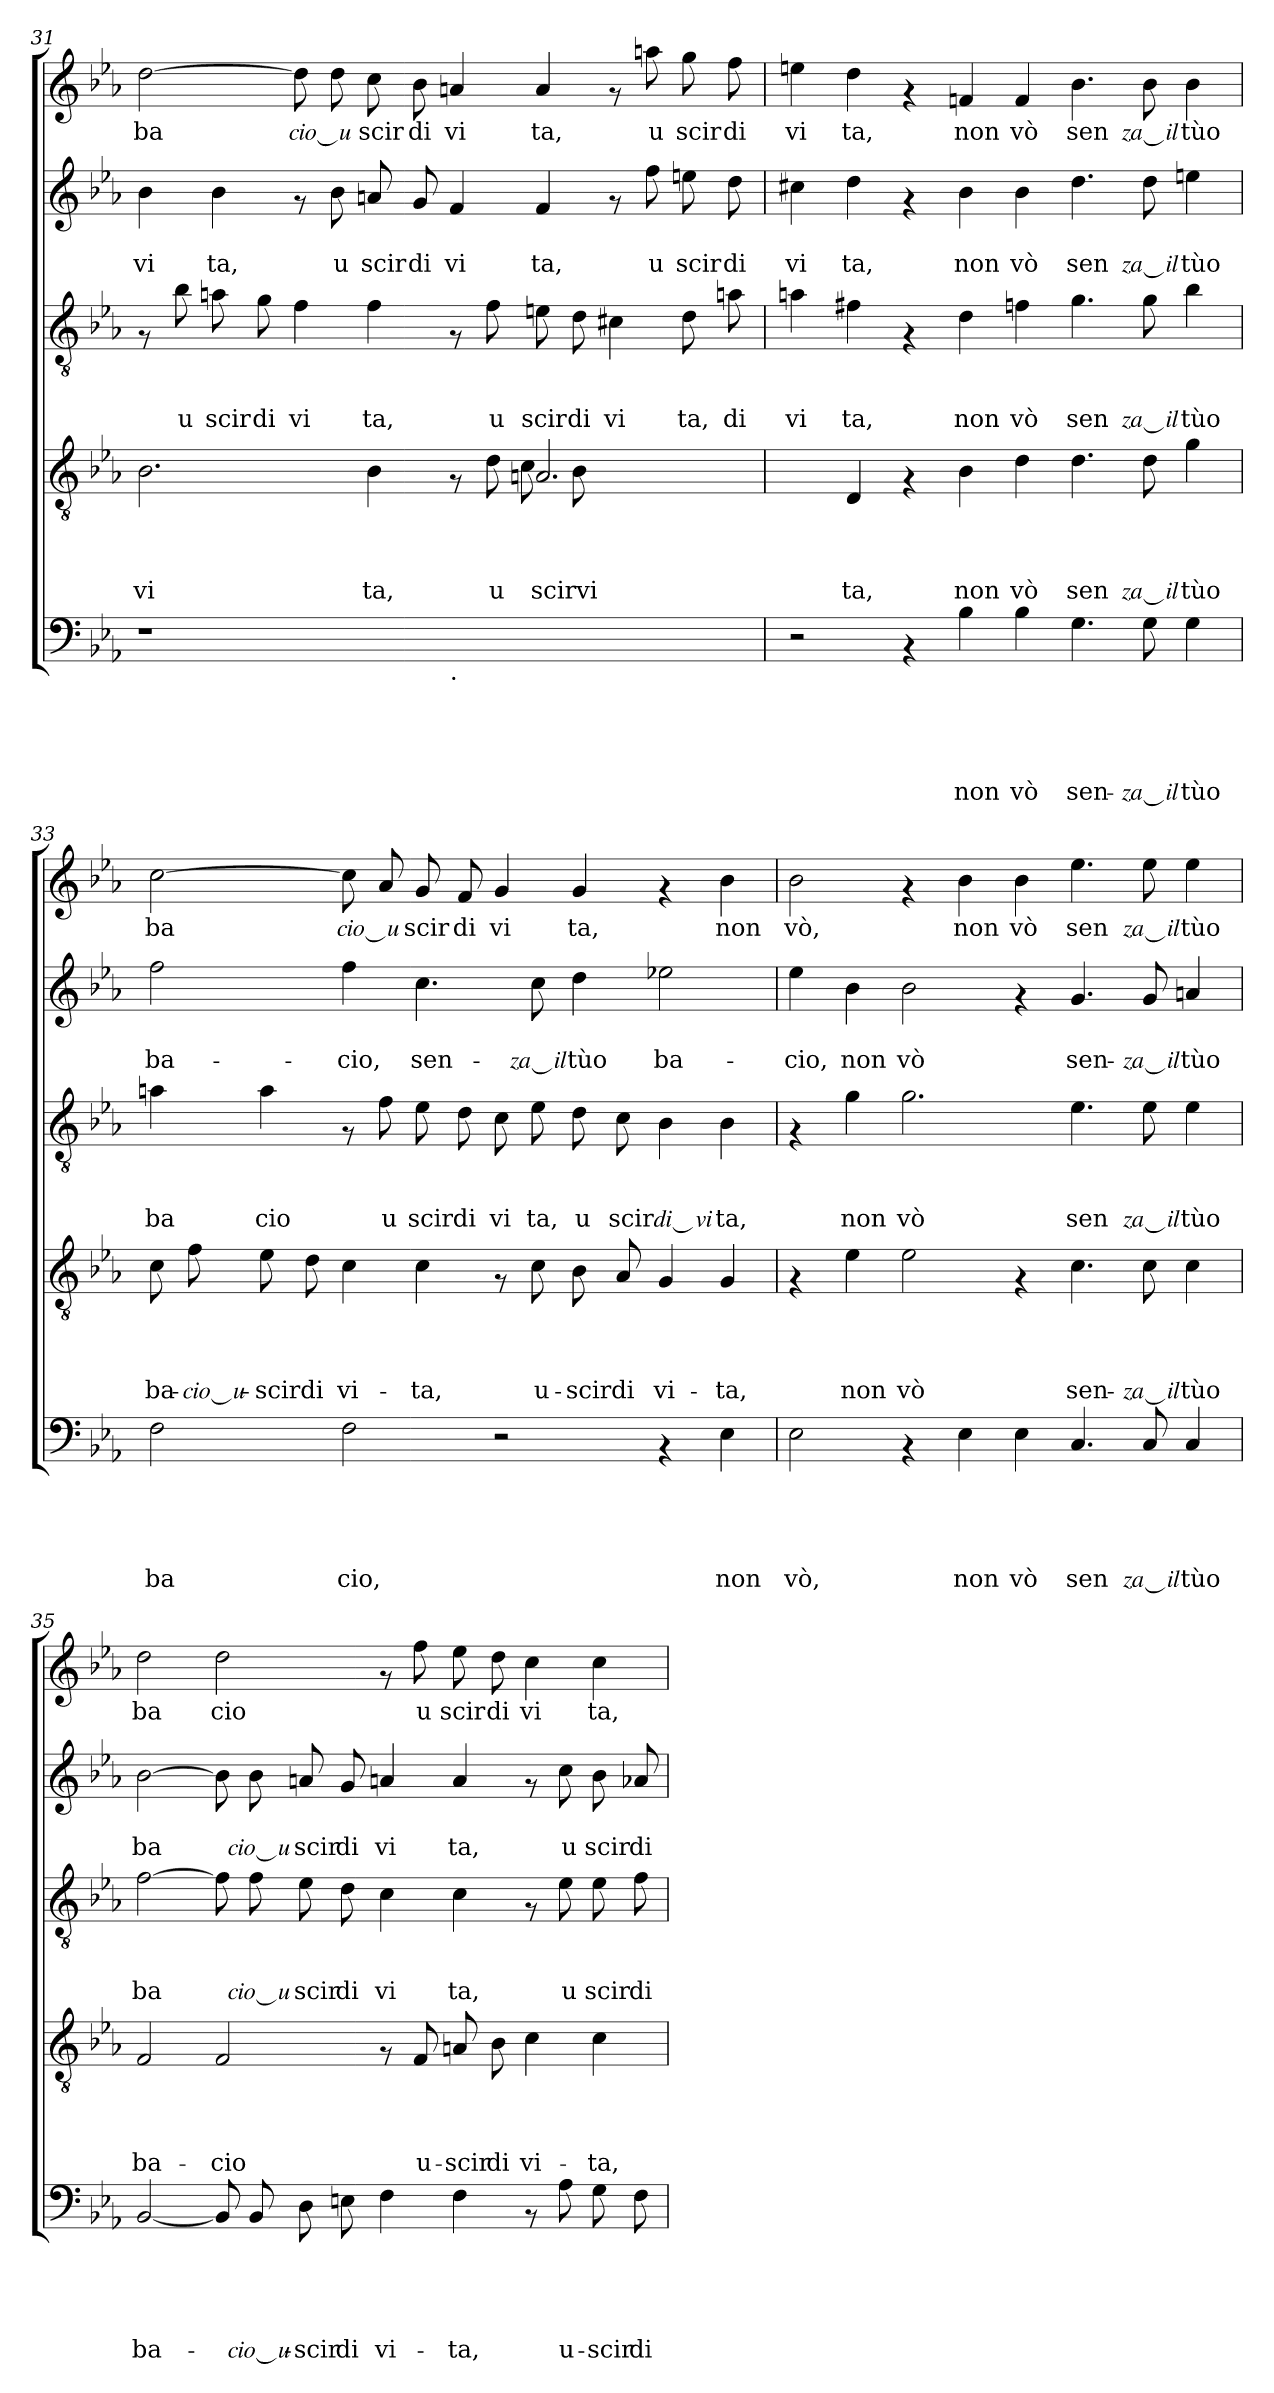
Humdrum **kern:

**kern	**text	**text	**text	**text	**text	**kern	**text	**text	**text	**text	**kern	**text	**text	**text	**kern	**text	**text	**kern	**text
*part5	*part5	*part5	*part5	*part5	*part5	*part4	*part4	*part4	*part4	*part4	*part3	*part3	*part3	*part3	*part2	*part2	*part2	*part1	*part1
*staff5	*staff5	*staff5	*staff5	*staff5	*staff5	*staff4	*staff4	*staff4	*staff4	*staff4	*staff3	*staff3	*staff3	*staff3	*staff2	*staff2	*staff2	*staff1	*staff1
!!LO:PB:g=z
*clefF4	*	*	*	*	*	*clefGv2	*	*	*	*	*clefGv2	*	*	*	*clefG2	*	*	*clefG2	*
*k[b-e-a-]	*	*	*	*	*	*k[b-e-a-]	*	*	*	*	*k[b-e-a-]	*	*	*	*k[b-e-a-]	*	*	*k[b-e-a-]	*
*E-:	*	*	*	*	*	*E-:	*	*	*	*	*E-:	*	*	*	*E-:	*	*	*E-:	*
=31	=31	=31	=31	=31	=31	=31	=31	=31	=31	=31	=31	=31	=31	=31	=31	=31	=31	=31	=31
!	!	!	!	!	!	!	!	!	!	!LO:LY:b	!	!	!	!	!	!	!LO:LY:b	!	!LO:LY:b
*	*	*	*	*	*	*^	*	*	*	*	*	*	*	*	*	*	*	*	*
1r	.	.	.	.	.	2.B-\	1ryy	.	.	.	vi	8rF	.	.	.	4b-\	.	vi	[>2dd\	ba
!	!	!	!	!	!	!	!	!	!	!	!	!	!	!	!LO:LY:b	!	!	!	!	!
.	.	.	.	.	.	.	.	.	.	.	.	8b-\	.	.	u	.	.	.	.	.
!	!	!	!	!	!	!	!	!	!	!	!	!	!	!	!LO:LY:b	!	!	!LO:LY:b	!	!
.	.	.	.	.	.	.	.	.	.	.	.	8an\	.	.	scir	4b-\	.	ta,	.	.
!	!	!	!	!	!	!	!	!	!	!	!	!	!	!	!LO:LY:b	!	!	!	!	!
.	.	.	.	.	.	.	.	.	.	.	.	8g\	.	.	di	.	.	.	.	.
!	!	!	!	!	!	!	!	!	!	!	!	!	!	!	!LO:LY:b	!	!	!	!	!LO:LY:b
.	.	.	.	.	.	.	.	.	.	.	.	4f\	.	.	vi	8rf	.	.	8dd\]	cio‿u
!	!	!	!	!	!	!	!	!	!	!	!	!	!	!	!	!	!	!LO:LY:b	!	!
.	.	.	.	.	.	.	.	.	.	.	.	.	.	.	.	8b-\	.	u	8dd\	.
!	!	!	!	!	!	!	!	!	!	!	!LO:LY:b	!	!	!	!LO:LY:b	!	!	!LO:LY:b	!	!LO:LY:b
.	.	.	.	.	.	4B-\	.	.	.	.	ta,	4f\	.	.	ta,	8an/	.	scir	8cc\	scir
!	!	!	!	!	!	!	!	!	!	!	!	!	!	!	!	!	!	!LO:LY:b	!	!LO:LY:b
.	.	.	.	.	.	.	.	.	.	.	.	.	.	.	.	8g/	.	di	8b-\	di
!LO:TX:b:t=.	!	!	!	!	!	!	!	!	!	!	!	!	!	!	!	!	!	!	!	!
!	!	!	!	!	!	!	!	!	!	!	!	!	!	!	!	!	!	!LO:LY:b	!	!LO:LY:b
1ryy	.	.	.	.	.	8rF	4ryy	.	.	.	.	8rF	.	.	.	4f/	.	vi	4an/	vi
!	!	!	!	!	!	!	!	!	!	!	!LO:LY:b	!	!	!	!LO:LY:b	!	!	!	!	!
.	.	.	.	.	.	8d\	.	.	.	.	u	8f\	.	.	u	.	.	.	.	.
!	!	!	!	!	!	!	!	!	!	!	!LO:LY:b	!	!	!	!LO:LY:b	!	!	!LO:LY:b	!	!LO:LY:b
.	.	.	.	.	.	2.An/	8c\	.	.	.	scirvi	8en\	.	.	scir	4f/	.	ta,	4a/	ta,
!	!	!	!	!	!	!	!	!	!	!	!	!	!	!	!LO:LY:b	!	!	!	!	!
.	.	.	.	.	.	.	8B-\	.	.	.	.	8d\	.	.	di	.	.	.	.	.
!	!	!	!	!	!	!	!	!	!	!	!	!	!	!	!LO:LY:b	!	!	!	!	!
.	.	.	.	.	.	.	2ryy	.	.	.	.	4c#X\	.	.	vi	8rf	.	.	8rf	.
!	!	!	!	!	!	!	!	!	!	!	!	!	!	!	!	!	!	!LO:LY:b	!	!LO:LY:b
.	.	.	.	.	.	.	.	.	.	.	.	.	.	.	.	8ff\	.	u	8aan\	u
!	!	!	!	!	!	!	!	!	!	!	!	!	!	!	!LO:LY:b	!	!	!LO:LY:b	!	!LO:LY:b
.	.	.	.	.	.	.	.	.	.	.	.	8d\	.	.	ta,	8een\	.	scir	8gg\	scir
!	!	!	!	!	!	!	!	!	!	!	!	!	!	!	!LO:LY:b	!	!	!LO:LY:b	!	!LO:LY:b
.	.	.	.	.	.	.	.	.	.	.	.	8an\	.	.	di	8dd\	.	di	8ff\	di
*	*	*	*	*	*	*v	*v	*	*	*	*	*	*	*	*	*	*	*	*	*
=32	=32	=32	=32	=32	=32	=32	=32	=32	=32	=32	=32	=32	=32	=32	=32	=32	=32	=32	=32
!	!	!	!	!	!	!	!	!	!	!	!	!	!	!LO:LY:b	!	!	!LO:LY:b	!	!LO:LY:b
2r	.	.	.	.	.	4ryy	.	.	.	.	4an\	.	.	vi	4cc#X\	.	vi	4een\	vi
!	!	!	!	!	!	!	!	!	!	!LO:LY:b	!	!	!	!LO:LY:b	!	!	!LO:LY:b	!	!LO:LY:b
.	.	.	.	.	.	4D/	.	.	.	ta,	4f#X\	.	.	ta,	4dd\	.	ta,	4dd\	ta,
4rAA	.	.	.	.	.	4rF	.	.	.	.	4rF	.	.	.	4rf	.	.	4rf	.
!	!	!	!	!	!LO:LY:b	!	!	!	!	!LO:LY:b	!	!	!	!LO:LY:b	!	!	!LO:LY:b	!	!LO:LY:b
4B-\	.	.	.	.	non	4B-\	.	.	.	non	4d\	.	.	non	4b-\	.	non	4fni/	non
!	!	!	!	!	!LO:LY:b	!	!	!	!	!LO:LY:b	!	!	!	!LO:LY:b	!	!	!LO:LY:b	!	!LO:LY:b
4B-\	.	.	.	.	vò	4d\	.	.	.	vò	4fn\	.	.	vò	4b-\	.	vò	4f/	vò
!	!	!	!	!	!LO:LY:b	!	!	!	!	!LO:LY:b	!	!	!	!LO:LY:b	!	!	!LO:LY:b	!	!LO:LY:b
4.G\	.	.	.	.	sen-	4.d\	.	.	.	sen	4.g\	.	.	sen	4.dd\	.	sen	4.b-\	sen
!	!	!	!	!	!LO:LY:b	!	!	!	!	!LO:LY:b	!	!	!	!LO:LY:b	!	!	!LO:LY:b	!	!LO:LY:b
8G\	.	.	.	.	-za‿il	8d\	.	.	.	za‿il	8g\	.	.	za‿il	8dd\	.	za‿il	8b-\	za‿il
!	!	!	!	!	!LO:LY:b	!	!	!	!	!LO:LY:b	!	!	!	!LO:LY:b	!	!	!LO:LY:b	!	!LO:LY:b
4G\	.	.	.	.	tùo	4g\	.	.	.	tùo	4b-\	.	.	tùo	4een\	.	tùo	4b-\	tùo
!!LO:LB:g=z
=33	=33	=33	=33	=33	=33	=33	=33	=33	=33	=33	=33	=33	=33	=33	=33	=33	=33	=33	=33
!	!	!	!	!	!LO:LY:b	!	!	!	!	!LO:LY:b	!	!	!	!LO:LY:b	!	!	!LO:LY:b	!	!LO:LY:b
2F\	.	.	.	.	ba	8c\	.	.	.	ba-	4an\	.	.	ba	2ff\	.	ba-	[>2cc\	ba
!	!	!	!	!	!	!	!	!	!	!LO:LY:b	!	!	!	!	!	!	!	!	!
.	.	.	.	.	.	8f\	.	.	.	-cio‿u-	.	.	.	.	.	.	.	.	.
!	!	!	!	!	!	!	!	!	!	!LO:LY:b	!	!	!	!LO:LY:b	!	!	!	!	!
.	.	.	.	.	.	8e-\	.	.	.	-scir	4a\	.	.	cio	.	.	.	.	.
!	!	!	!	!	!	!	!	!	!	!LO:LY:b	!	!	!	!	!	!	!	!	!
.	.	.	.	.	.	8d\	.	.	.	di	.	.	.	.	.	.	.	.	.
!	!	!	!	!	!LO:LY:b	!	!	!	!	!LO:LY:b	!	!	!	!	!	!	!LO:LY:b	!	!LO:LY:b
2F\	.	.	.	.	cio,	4c\	.	.	.	vi-	8rF	.	.	.	4ff\	.	-cio,	8cc\]	cio‿u
!	!	!	!	!	!	!	!	!	!	!	!	!	!	!LO:LY:b	!	!	!	!	!
.	.	.	.	.	.	.	.	.	.	.	8f\	.	.	u	.	.	.	8a-/	.
!	!	!	!	!	!	!	!	!	!	!LO:LY:b	!	!	!	!LO:LY:b	!	!	!LO:LY:b	!	!LO:LY:b
.	.	.	.	.	.	4c\	.	.	.	-ta,	8e-\	.	.	scir	4.cc\	.	sen-	8g/	scir
!	!	!	!	!	!	!	!	!	!	!	!	!	!	!LO:LY:b	!	!	!	!	!LO:LY:b
.	.	.	.	.	.	.	.	.	.	.	8d\	.	.	di	.	.	.	8f/	di
!	!	!	!	!	!	!	!	!	!	!	!	!	!	!LO:LY:b	!	!	!	!	!LO:LY:b
2r	.	.	.	.	.	8rF	.	.	.	.	8c\	.	.	vi	.	.	.	4g/	vi
!	!	!	!	!	!	!	!	!	!	!LO:LY:b	!	!	!	!LO:LY:b	!	!	!LO:LY:b	!	!
.	.	.	.	.	.	8c\	.	.	.	u-	8e-\	.	.	ta,	8cc\	.	-za‿il	.	.
!	!	!	!	!	!	!	!	!	!	!LO:LY:b	!	!	!	!LO:LY:b	!	!	!LO:LY:b	!	!LO:LY:b
.	.	.	.	.	.	8B-\	.	.	.	-scir	8d\	.	.	u	4dd\	.	tùo	4g/	ta,
!	!	!	!	!	!	!	!	!	!	!LO:LY:b	!	!	!	!LO:LY:b	!	!	!	!	!
.	.	.	.	.	.	8A-/	.	.	.	di	8c\	.	.	scir	.	.	.	.	.
!	!	!	!	!	!	!	!	!	!	!LO:LY:b	!	!	!	!LO:LY:b	!	!	!LO:LY:b	!	!
4rAA	.	.	.	.	.	4G/	.	.	.	vi-	4B-\	.	.	di‿vi	2ee-X\	.	ba-	4rf	.
!	!	!	!	!	!LO:LY:b	!	!	!	!	!LO:LY:b	!	!	!	!LO:LY:b	!	!	!	!	!LO:LY:b
4E-\	.	.	.	.	non	4G/	.	.	.	-ta,	4B-\	.	.	ta,	.	.	.	4b-\	non
=34	=34	=34	=34	=34	=34	=34	=34	=34	=34	=34	=34	=34	=34	=34	=34	=34	=34	=34	=34
!	!	!	!	!	!LO:LY:b	!	!	!	!	!	!	!	!	!	!	!	!LO:LY:b	!	!LO:LY:b
2E-\	.	.	.	.	vò,	4rF	.	.	.	.	4rF	.	.	.	4ee-\	.	-cio,	2b-\	vò,
!	!	!	!	!	!	!	!	!	!	!LO:LY:b	!	!	!	!LO:LY:b	!	!	!LO:LY:b	!	!
.	.	.	.	.	.	4e-\	.	.	.	non	4g\	.	.	non	4b-\	.	non	.	.
!	!	!	!	!	!	!	!	!	!	!LO:LY:b	!	!	!	!LO:LY:b	!	!	!LO:LY:b	!	!
4rAA	.	.	.	.	.	2e-\	.	.	.	vò	2.g\	.	.	vò	2b-\	.	vò	4rf	.
!	!	!	!	!	!LO:LY:b	!	!	!	!	!	!	!	!	!	!	!	!	!	!LO:LY:b
4E-\	.	.	.	.	non	.	.	.	.	.	.	.	.	.	.	.	.	4b-\	non
!	!	!	!	!	!LO:LY:b	!	!	!	!	!	!	!	!	!	!	!	!	!	!LO:LY:b
4E-\	.	.	.	.	vò	4rF	.	.	.	.	.	.	.	.	4rf	.	.	4b-\	vò
!	!	!	!	!	!LO:LY:b	!	!	!	!	!LO:LY:b	!	!	!	!LO:LY:b	!	!	!LO:LY:b	!	!LO:LY:b
4.C/	.	.	.	.	sen	4.c\	.	.	.	sen-	4.e-\	.	.	sen	4.g/	.	sen-	4.ee-\	sen
!	!	!	!	!	!LO:LY:b	!	!	!	!	!LO:LY:b	!	!	!	!LO:LY:b	!	!	!LO:LY:b	!	!LO:LY:b
8C/	.	.	.	.	za‿il	8c\	.	.	.	-za‿il	8e-\	.	.	za‿il	8g/	.	-za‿il	8ee-\	za‿il
!	!	!	!	!	!LO:LY:b	!	!	!	!	!LO:LY:b	!	!	!	!LO:LY:b	!	!	!LO:LY:b	!	!LO:LY:b
4C/	.	.	.	.	tùo	4c\	.	.	.	tùo	4e-\	.	.	tùo	4an/	.	tùo	4ee-\	tùo
!!LO:PB:g=z
=35	=35	=35	=35	=35	=35	=35	=35	=35	=35	=35	=35	=35	=35	=35	=35	=35	=35	=35	=35
!	!	!	!	!	!LO:LY:b	!	!	!	!	!LO:LY:b	!	!	!	!LO:LY:b	!	!	!LO:LY:b	!	!LO:LY:b
[<2BB-/	.	.	.	.	ba-	2F/	.	.	.	ba-	[>2f\	.	.	ba	[>2b-\	.	ba	2dd\	ba
!	!	!	!	!	!	!	!	!	!	!LO:LY:b	!	!	!	!	!	!	!	!	!LO:LY:b
8BB-/]	.	.	.	.	.	2F/	.	.	.	-cio	8f\]	.	.	.	8b-\]	.	.	2dd\	cio
!	!	!	!	!	!LO:LY:b	!	!	!	!	!	!	!	!	!LO:LY:b	!	!	!LO:LY:b	!	!
8BB-/	.	.	.	.	-cio‿u-	.	.	.	.	.	8f\	.	.	cio‿u	8b-\	.	cio‿u	.	.
!	!	!	!	!	!LO:LY:b	!	!	!	!	!	!	!	!	!LO:LY:b	!	!	!LO:LY:b	!	!
8D\	.	.	.	.	-scir	.	.	.	.	.	8e-\	.	.	scir	8an/	.	scir	.	.
!	!	!	!	!	!LO:LY:b	!	!	!	!	!	!	!	!	!LO:LY:b	!	!	!LO:LY:b	!	!
8En\	.	.	.	.	di	.	.	.	.	.	8d\	.	.	di	8g/	.	di	.	.
!	!	!	!	!	!LO:LY:b	!	!	!	!	!	!	!	!	!LO:LY:b	!	!	!LO:LY:b	!	!
4F\	.	.	.	.	vi-	8rF	.	.	.	.	4c\	.	.	vi	4an/	.	vi	8rf	.
!	!	!	!	!	!	!	!	!	!	!LO:LY:b	!	!	!	!	!	!	!	!	!LO:LY:b
.	.	.	.	.	.	8F/	.	.	.	u-	.	.	.	.	.	.	.	8ff\	u
!	!	!	!	!	!LO:LY:b	!	!	!	!	!LO:LY:b	!	!	!	!LO:LY:b	!	!	!LO:LY:b	!	!LO:LY:b
4F\	.	.	.	.	-ta,	8An/	.	.	.	-scir	4c\	.	.	ta,	4a/	.	ta,	8ee-\	scir
!	!	!	!	!	!	!	!	!	!	!LO:LY:b	!	!	!	!	!	!	!	!	!LO:LY:b
.	.	.	.	.	.	8B-\	.	.	.	di	.	.	.	.	.	.	.	8dd\	di
!	!	!	!	!	!	!	!	!	!	!LO:LY:b	!	!	!	!	!	!	!	!	!LO:LY:b
8rAA	.	.	.	.	.	4c\	.	.	.	vi-	8rF	.	.	.	8rf	.	.	4cc\	vi
!	!	!	!	!	!LO:LY:b	!	!	!	!	!	!	!	!	!LO:LY:b	!	!	!LO:LY:b	!	!
8A-\	.	.	.	.	u-	.	.	.	.	.	8e-\	.	.	u	8cc\	.	u	.	.
!	!	!	!	!	!LO:LY:b	!	!	!	!	!LO:LY:b	!	!	!	!LO:LY:b	!	!	!LO:LY:b	!	!LO:LY:b
8G\	.	.	.	.	-scir	4c\	.	.	.	-ta,	8e-\	.	.	scir	8b-\	.	scir	4cc\	ta,
!	!	!	!	!	!LO:LY:b	!	!	!	!	!	!	!	!	!LO:LY:b	!	!	!LO:LY:b	!	!
8F\	.	.	.	.	di	.	.	.	.	.	8f\	.	.	di	8a-X/	.	di	.	.
=	=	=	=	=	=	=	=	=	=	=	=	=	=	=	=	=	=	=	=
*-	*-	*-	*-	*-	*-	*-	*-	*-	*-	*-	*-	*-	*-	*-	*-	*-	*-	*-	*-
